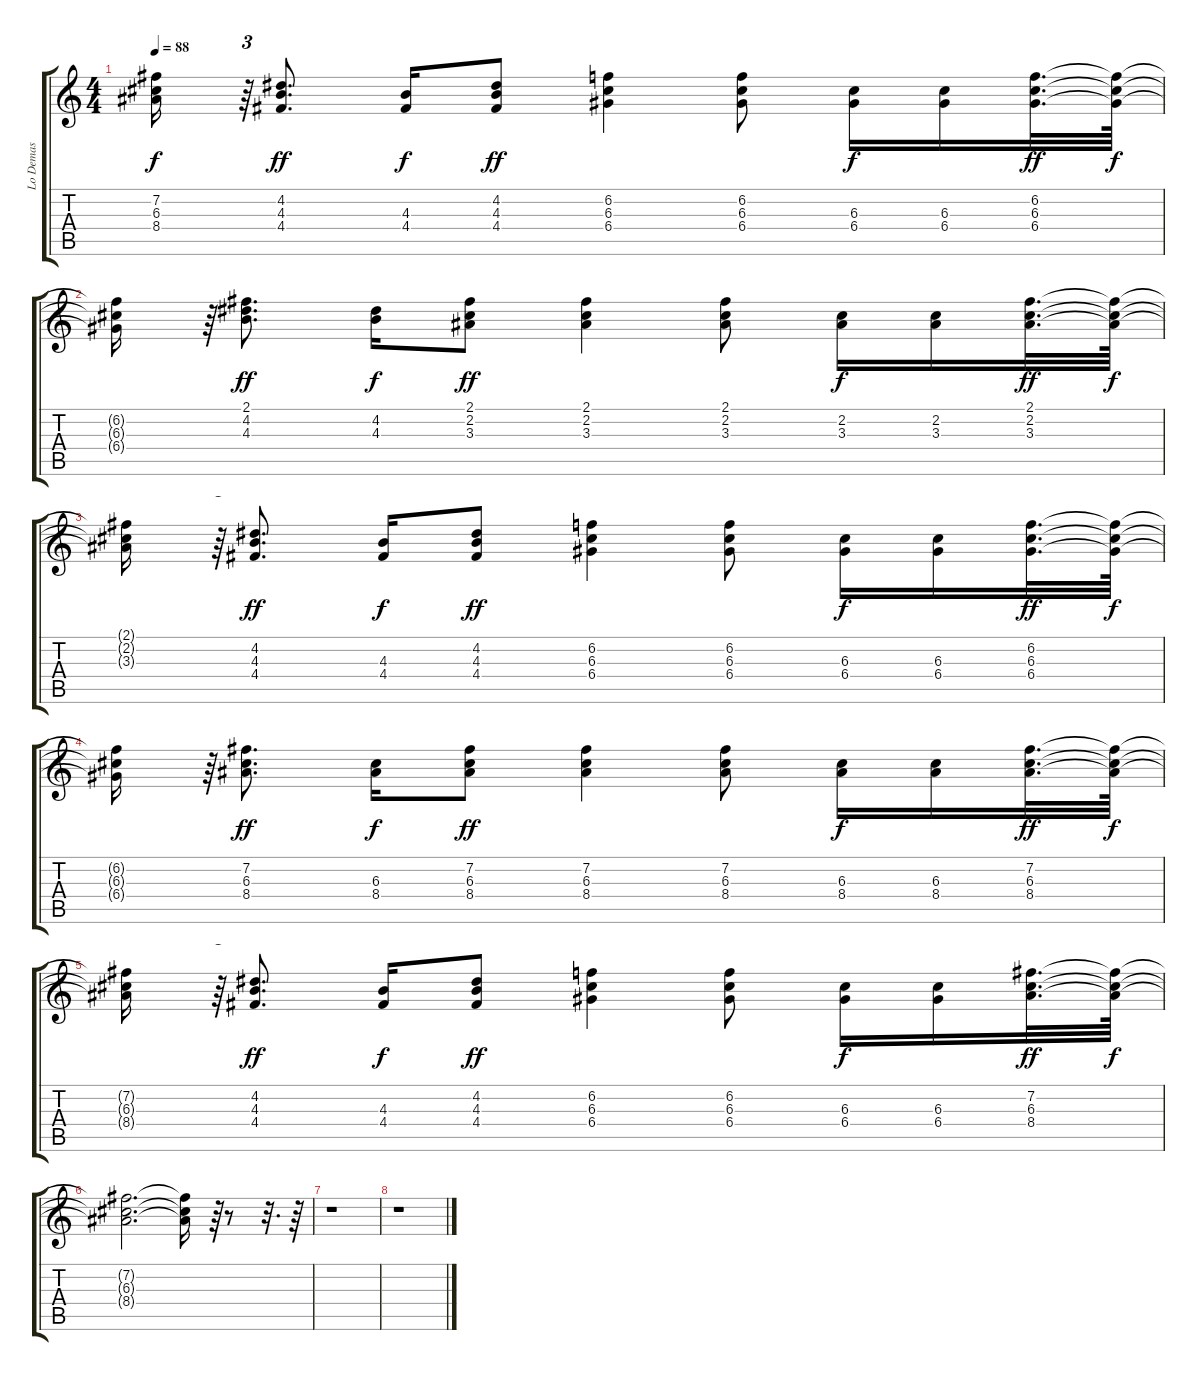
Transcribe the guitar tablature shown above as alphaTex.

\track ("Lo Demas" "Lo Demas") {instrument acousticguitarsteel}
\staff {score tabs}
\tuning (E4 B3 G3 D3 A2 E2) {hide}
\ts (4 4)
\tempo 88
\clef g2
\ks c
(7.2{t} 6.3{t} 8.4{t}).16{dy f} r.64{tu (3 2)} (4.2 4.3 4.4).8{d dy ff} (4.3 4.4).16{dy f} (4.2 4.3 4.4).8{dy ff} (6.2 6.3 6.4).4 (6.2 6.3 6.4).8 (6.3 6.4).16{dy f} (6.3 6.4).16 (6.2 6.3 6.4).32{d dy ff} (6.2{t} 6.3{t} 6.4{t}).64{dy f} |
(6.2{t} 6.3{t} 6.4{t}).16 r.64{tu (3 2)} (2.1 4.2 4.3).8{d dy ff} (4.2 4.3).16{dy f} (2.1 2.2 3.3).8{dy ff} (2.1 2.2 3.3).4 (2.1 2.2 3.3).8 (2.2 3.3).16{dy f} (2.2 3.3).16 (2.1 2.2 3.3).32{d dy ff} (2.1{t} 2.2{t} 3.3{t}).64{dy f} |
(2.1{t} 2.2{t} 3.3{t}).16 r.64{tu (3 2)} (4.2 4.3 4.4).8{d dy ff} (4.3 4.4).16{dy f} (4.2 4.3 4.4).8{dy ff} (6.2 6.3 6.4).4 (6.2 6.3 6.4).8 (6.3 6.4).16{dy f} (6.3 6.4).16 (6.2 6.3 6.4).32{d dy ff} (6.2{t} 6.3{t} 6.4{t}).64{dy f} |
(6.2{t} 6.3{t} 6.4{t}).16 r.64{tu (3 2)} (7.2 6.3 8.4).8{d dy ff} (6.3 8.4).16{dy f} (7.2 6.3 8.4).8{dy ff} (7.2 6.3 8.4).4 (7.2 6.3 8.4).8 (6.3 8.4).16{dy f} (6.3 8.4).16 (7.2 6.3 8.4).32{d dy ff} (7.2{t} 6.3{t} 8.4{t}).64{dy f} |
(7.2{t} 6.3{t} 8.4{t}).16 r.64{tu (3 2)} (4.2 4.3 4.4).8{d dy ff} (4.3 4.4).16{dy f} (4.2 4.3 4.4).8{dy ff} (6.2 6.3 6.4).4 (6.2 6.3 6.4).8 (6.3 6.4).16{dy f} (6.3 6.4).16 (7.2 6.3 8.4).32{d dy ff} (7.2{t} 6.3{t} 8.4{t}).64{dy f} |
(7.2{t} 6.3{t} 8.4{t}).2{d} (7.2{t} 6.3{t} 8.4{t}).16 r.64{tu (3 2)} r.8 r.32{d} r.64 |
r.1 |
r.1
